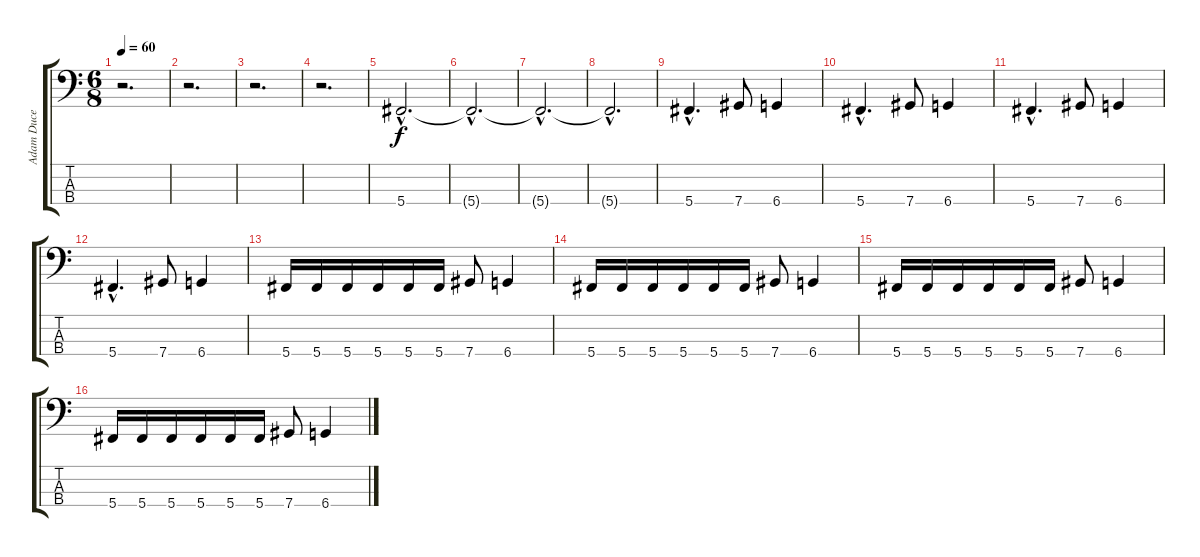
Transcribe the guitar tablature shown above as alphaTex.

\track ("Adam Duce" "Adam Duce") {instrument electricbasspick}
\staff {score tabs}
\tuning (E2 B1 Gb1 Db1) {hide}
\ts (6 8)
\tempo 60
\clef f4
\ks c
r.2{d dy f instrument electricbasspick} |
r.2{d} |
r.2{d} |
r.2{d} |
5.4{hac}.2{d} |
5.4{hac t}.2{d} |
5.4{hac t}.2{d} |
5.4{hac t}.2{d} |
5.4{hac}.4{d} 7.4.8 6.4.4 |
5.4{hac}.4{d} 7.4.8 6.4.4 |
5.4{hac}.4{d} 7.4.8 6.4.4 |
5.4{hac}.4{d} 7.4.8 6.4.4 |
5.4.16 5.4.16 5.4.16 5.4.16 5.4.16 5.4.16 7.4.8 6.4.4 |
5.4.16 5.4.16 5.4.16 5.4.16 5.4.16 5.4.16 7.4.8 6.4.4 |
5.4.16 5.4.16 5.4.16 5.4.16 5.4.16 5.4.16 7.4.8 6.4.4 |
5.4.16 5.4.16 5.4.16 5.4.16 5.4.16 5.4.16 7.4.8 6.4.4
